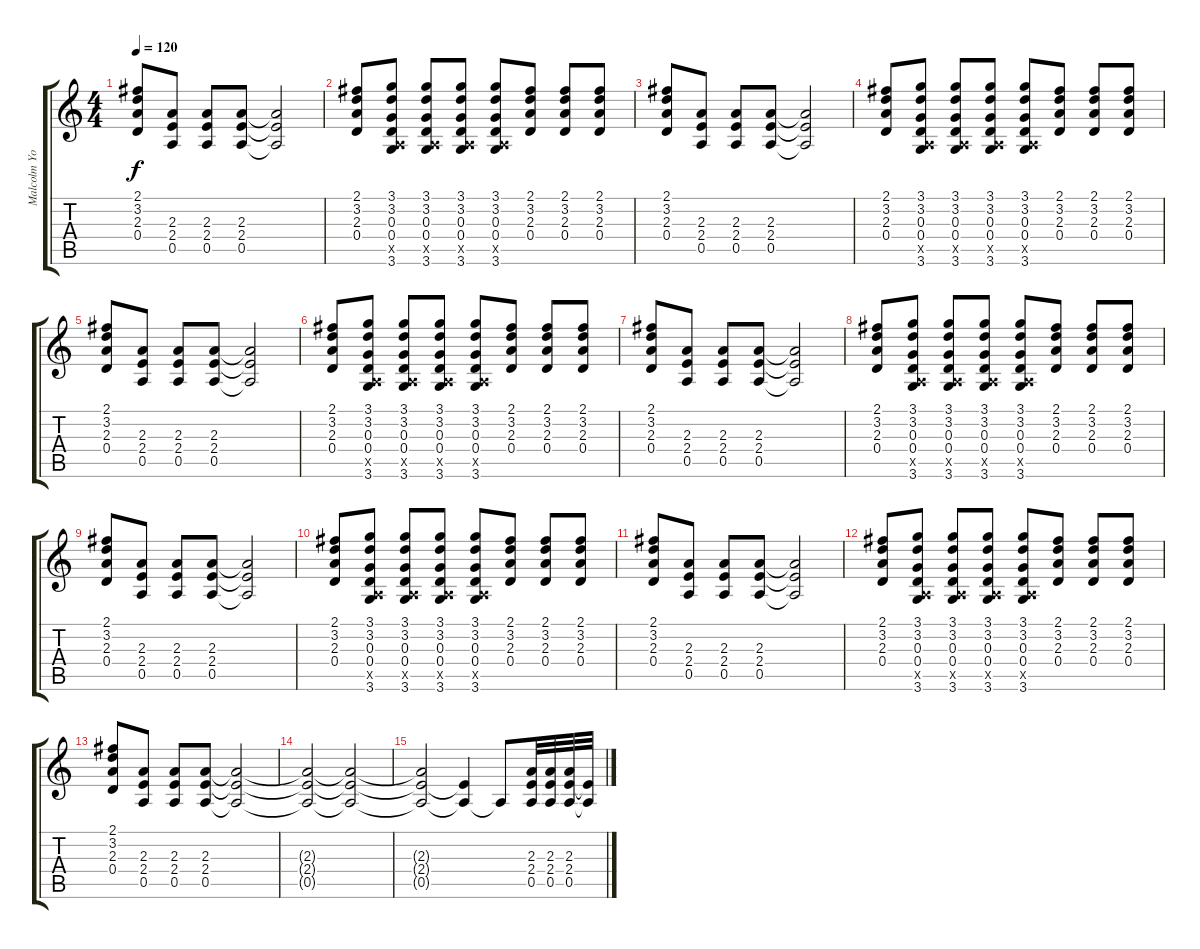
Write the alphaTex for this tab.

\track ("Malcolm Young (Rythm Guitar)" "Malcolm Yo") {instrument overdrivenguitar}
\staff {score tabs}
\tuning (E4 B3 G3 D3 A2 E2) {hide}
\ts (4 4)
\tempo 120
\clef g2
\ks c
(2.1 3.2 2.3 0.4).8{dy f} (2.3 2.4 0.5).8 (2.3 2.4 0.5).8 (2.3 2.4 0.5).8 (2.3{t} 2.4{t} 0.5{t}).2 |
(2.1 3.2 2.3 0.4).8 (3.1 3.2 0.3 0.4 0.5{x} 3.6).8 (3.1 3.2 0.3 0.4 0.5{x} 3.6).8 (3.1 3.2 0.3 0.4 0.5{x} 3.6).8 (3.1 3.2 0.3 0.4 0.5{x} 3.6).8 (2.1 3.2 2.3 0.4).8 (2.1 3.2 2.3 0.4).8 (2.1 3.2 2.3 0.4).8 |
(2.1 3.2 2.3 0.4).8 (2.3 2.4 0.5).8 (2.3 2.4 0.5).8 (2.3 2.4 0.5).8 (2.3{t} 2.4{t} 0.5{t}).2 |
(2.1 3.2 2.3 0.4).8 (3.1 3.2 0.3 0.4 0.5{x} 3.6).8 (3.1 3.2 0.3 0.4 0.5{x} 3.6).8 (3.1 3.2 0.3 0.4 0.5{x} 3.6).8 (3.1 3.2 0.3 0.4 0.5{x} 3.6).8 (2.1 3.2 2.3 0.4).8 (2.1 3.2 2.3 0.4).8 (2.1 3.2 2.3 0.4).8 |
(2.1 3.2 2.3 0.4).8 (2.3 2.4 0.5).8 (2.3 2.4 0.5).8 (2.3 2.4 0.5).8 (2.3{t} 2.4{t} 0.5{t}).2 |
(2.1 3.2 2.3 0.4).8 (3.1 3.2 0.3 0.4 0.5{x} 3.6).8 (3.1 3.2 0.3 0.4 0.5{x} 3.6).8 (3.1 3.2 0.3 0.4 0.5{x} 3.6).8 (3.1 3.2 0.3 0.4 0.5{x} 3.6).8 (2.1 3.2 2.3 0.4).8 (2.1 3.2 2.3 0.4).8 (2.1 3.2 2.3 0.4).8 |
(2.1 3.2 2.3 0.4).8 (2.3 2.4 0.5).8 (2.3 2.4 0.5).8 (2.3 2.4 0.5).8 (2.3{t} 2.4{t} 0.5{t}).2 |
(2.1 3.2 2.3 0.4).8 (3.1 3.2 0.3 0.4 0.5{x} 3.6).8 (3.1 3.2 0.3 0.4 0.5{x} 3.6).8 (3.1 3.2 0.3 0.4 0.5{x} 3.6).8 (3.1 3.2 0.3 0.4 0.5{x} 3.6).8 (2.1 3.2 2.3 0.4).8 (2.1 3.2 2.3 0.4).8 (2.1 3.2 2.3 0.4).8 |
(2.1 3.2 2.3 0.4).8 (2.3 2.4 0.5).8 (2.3 2.4 0.5).8 (2.3 2.4 0.5).8 (2.3{t} 2.4{t} 0.5{t}).2 |
(2.1 3.2 2.3 0.4).8 (3.1 3.2 0.3 0.4 0.5{x} 3.6).8 (3.1 3.2 0.3 0.4 0.5{x} 3.6).8 (3.1 3.2 0.3 0.4 0.5{x} 3.6).8 (3.1 3.2 0.3 0.4 0.5{x} 3.6).8 (2.1 3.2 2.3 0.4).8 (2.1 3.2 2.3 0.4).8 (2.1 3.2 2.3 0.4).8 |
(2.1 3.2 2.3 0.4).8 (2.3 2.4 0.5).8 (2.3 2.4 0.5).8 (2.3 2.4 0.5).8 (2.3{t} 2.4{t} 0.5{t}).2 |
(2.1 3.2 2.3 0.4).8 (3.1 3.2 0.3 0.4 0.5{x} 3.6).8 (3.1 3.2 0.3 0.4 0.5{x} 3.6).8 (3.1 3.2 0.3 0.4 0.5{x} 3.6).8 (3.1 3.2 0.3 0.4 0.5{x} 3.6).8 (2.1 3.2 2.3 0.4).8 (2.1 3.2 2.3 0.4).8 (2.1 3.2 2.3 0.4).8 |
(2.1 3.2 2.3 0.4).8 (2.3 2.4 0.5).8 (2.3 2.4 0.5).8 (2.3 2.4 0.5).8{volume 4} (2.3{t} 2.4{t} 0.5{t}).2 |
(2.3{t} 2.4{t} 0.5{t}).2 (2.3{t} 2.4{t} 0.5{t}).2 |
(2.3{t} 2.4{t} 0.5{t}).2 (2.4{t} 0.5{t}).4 0.5{t}.8{volume 13} (2.3 2.4 0.5).32 (2.3 2.4 0.5).32 (2.3 2.4 0.5).32 (2.4{t} 0.5{t}).32
